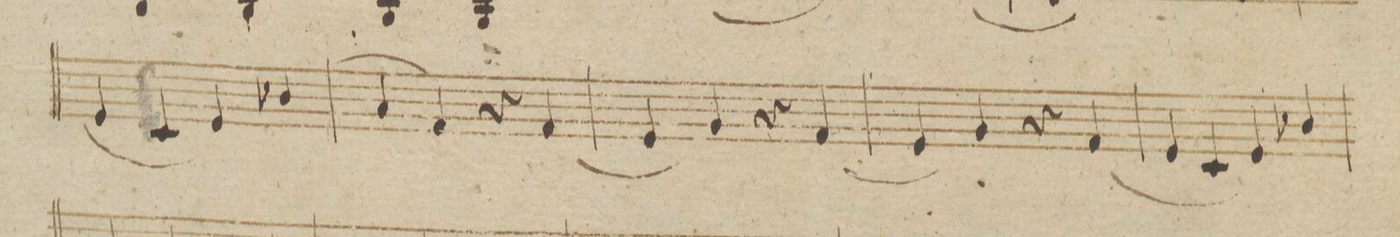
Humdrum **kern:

**kern	**dynam
*I"Violino 2do	*
*clefG2	*
*k[b-]	*
*met(c)	*
*M4/4	*
(<4e/	.
4c/	.
4e/)	.
(>4b-X/	.
=58	=58
4a/	.
4f/)	.
4r	.
(<4f/	.
=59	=59
4e/	.
4g/)	.
4r	.
(<4f/	.
=60	=60
4e/	.
4g/)	.
4r	.
(<4f/	.
=61	=61
4e/	.
4c/	.
4e/)	.
(<4b-X/	.
=62	=62
*-	*-
